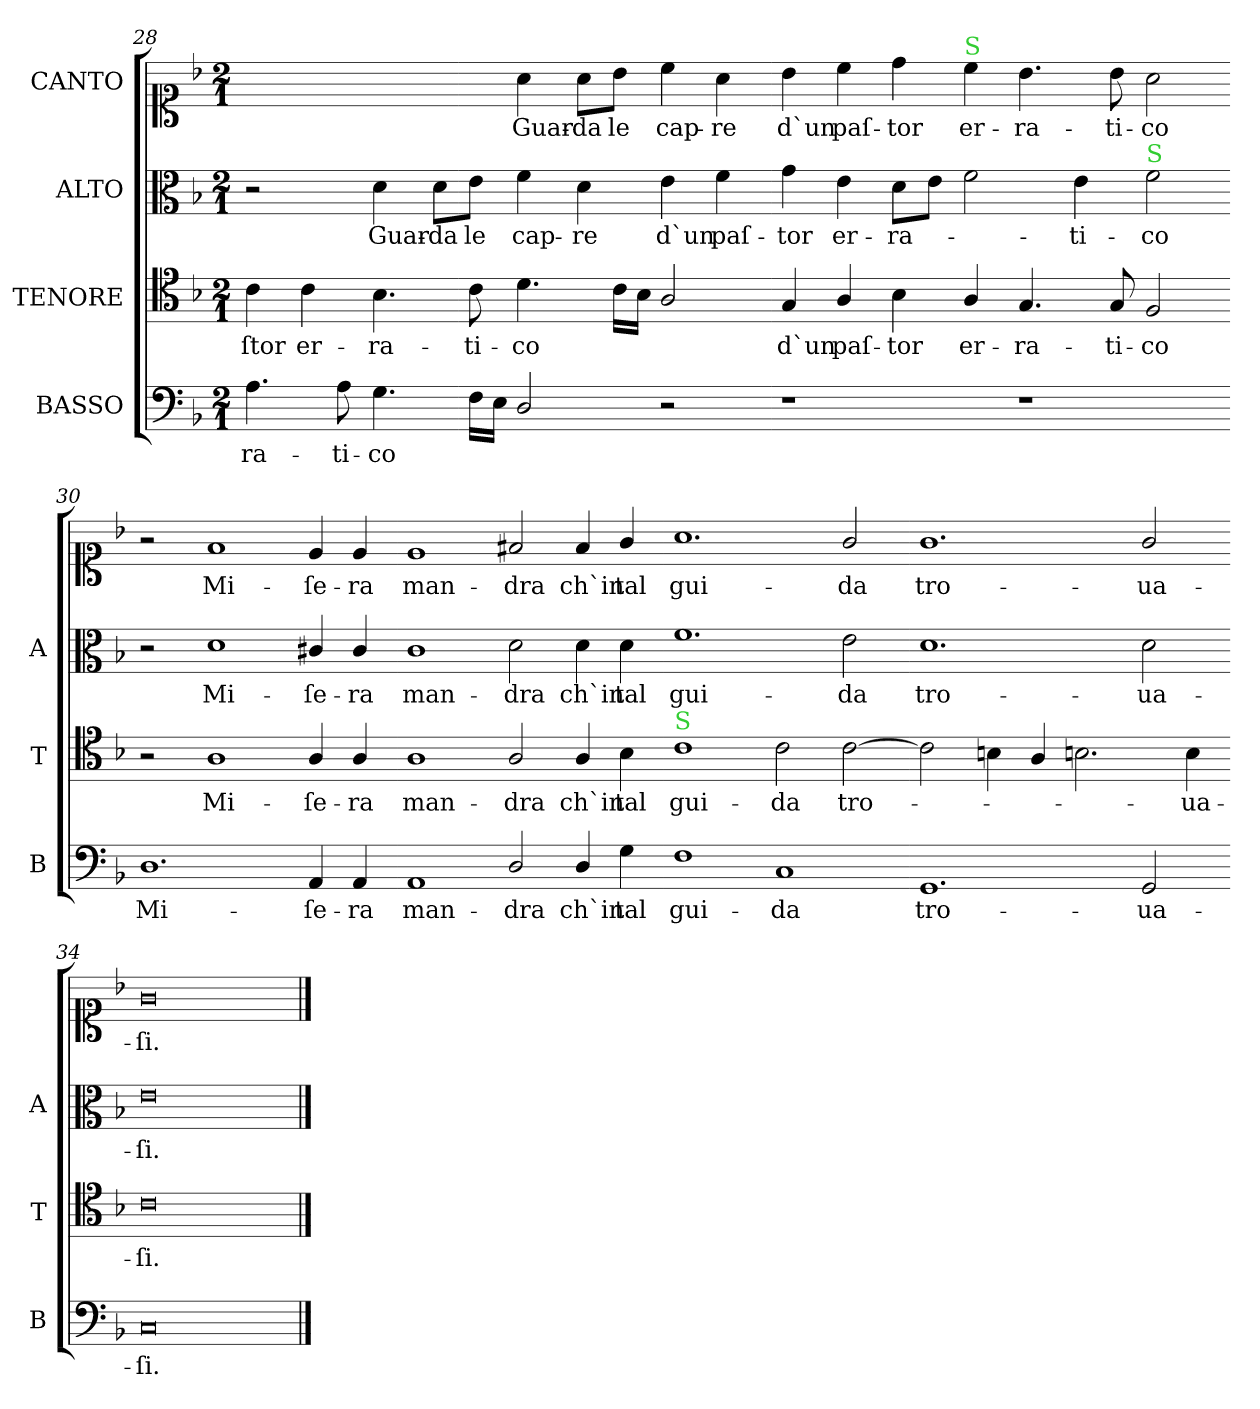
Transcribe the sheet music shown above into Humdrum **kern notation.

**kern	**text	**kern	**text	**kern	**text	**kern	**text
*part4	*part4	*part3	*part3	*part2	*part2	*part1	*part1
*staff4	*staff4	*staff3	*staff3	*staff2	*staff2	*staff1	*staff1
*I"BASSO	*	*I"TENORE	*	*I"ALTO	*	*I"CANTO	*
*I'B	*	*I'T	*	*I'A	*	*	*
*clefF4	*	*clefC4	*	*clefC3	*	*clefC1	*
*k[b-]	*	*k[b-]	*	*k[b-]	*	*k[b-]	*
*F:	*	*F:	*	*F:	*	*F:	*
*M2/1	*	*M2/1	*	*M2/1	*	*M2/1	*
=28	=28	=28	=28	=28	=28	=28	=28
4.A\	-ra-	4c\	-ſtor	2r	.	1ryy	.
.	.	4c\	er-	.	.	.	.
8A\	-ti-	.	.	.	.	.	.
4.G\	-co	4.B-\	-ra-	4d\	Guar-	.	.
.	.	.	.	8d\L	-da	.	.
16F\LL	.	8c\	-ti-	8e\J	le	.	.
16E\JJ	.	.	.	.	.	.	.
2D/	.	4.d\	-co	4f\	cap-	4a\	Guar-
.	.	.	.	4d\	-re	8a\L	-da
.	.	16c\LL	.	.	.	8b-\J	le
.	.	16B-\JJ	.	.	.	.	.
2r	.	2A/	.	4e\	d`un	4cc\	cap-
.	.	.	.	4f\	paſ-	4a\	-re
=29-	=29-	=29-	=29-	=29-	=29-	=29-	=29-
1r	.	4G/	d`un	4g\	-tor	4b-\	d`un
.	.	4A/	paſ-	4e\	er-	4cc\	paſ-
.	.	4B-\	-tor	8d\L	-ra-	4dd\	-tor
.	.	.	.	8e\J	.	.	.
!	!	!	!	!	!	!LO:TX:a:color=limegreen:t=S	!
.	.	4A/	er-	2f\	.	4cc\	er-
1r	.	4.G/	-ra-	.	.	4.b-\	-ra-
.	.	.	.	4e\	-ti-	.	.
.	.	8G/	-ti-	.	.	8b-\	-ti-
!	!	!	!	!LO:TX:a:color=limegreen:t=S	!	!	!
.	.	2F/	-co	2f\	-co	2a\	-co
=30-	=30-	=30-	=30-	=30-	=30-	=30-	=30-
1.D	Mi-	2r	.	2r	.	2r	.
.	.	1A	Mi-	1d	Mi-	1f	Mi-
4AA/	-ſe-	4A/	-ſe-	4c#X/	-ſe-	4e/	-ſe-
4AA/	-ra	4A/	-ra	4c#/	-ra	4e/	-ra
=31-	=31-	=31-	=31-	=31-	=31-	=31-	=31-
1AA	man-	1A	man-	1c#	man-	1e	man-
2D/	-dra	2A/	-dra	2d\	-dra	2f#X/	-dra
4D/	ch`in	4A/	ch`in	4d\	ch`in	4f#/	ch`in
4G\	tal	4B-\	tal	4d\	tal	4g/	tal
=32-	=32-	=32-	=32-	=32-	=32-	=32-	=32-
!	!	!LO:TX:a:color=limegreen:t=S	!	!	!	!	!
1F	gui-	1c	gui-	1.f	gui-	1.a	gui-
1C	-da	2c\	-da	.	.	.	.
.	.	[2c\	tro-	2e\	-da	2g/	-da
=33-	=33-	=33-	=33-	=33-	=33-	=33-	=33-
1.GG	tro-	2c\]	.	1.d	tro-	1.g	tro-
.	.	4Bn\	.	.	.	.	.
.	.	4A/	.	.	.	.	.
.	.	2.Bn\	.	.	.	.	.
2GG/	-ua-	.	.	2d\	ua-	2g/	ua-
.	.	4B\	-ua-	.	.	.	.
=34-	=34-	=34-	=34-	=34-	=34-	=34-	=34-
0C	-ſi.	0c	-ſi.	0e	-ſi.	0g	-ſi.
==	==	==	==	==	==	==	==
*-	*-	*-	*-	*-	*-	*-	*-
